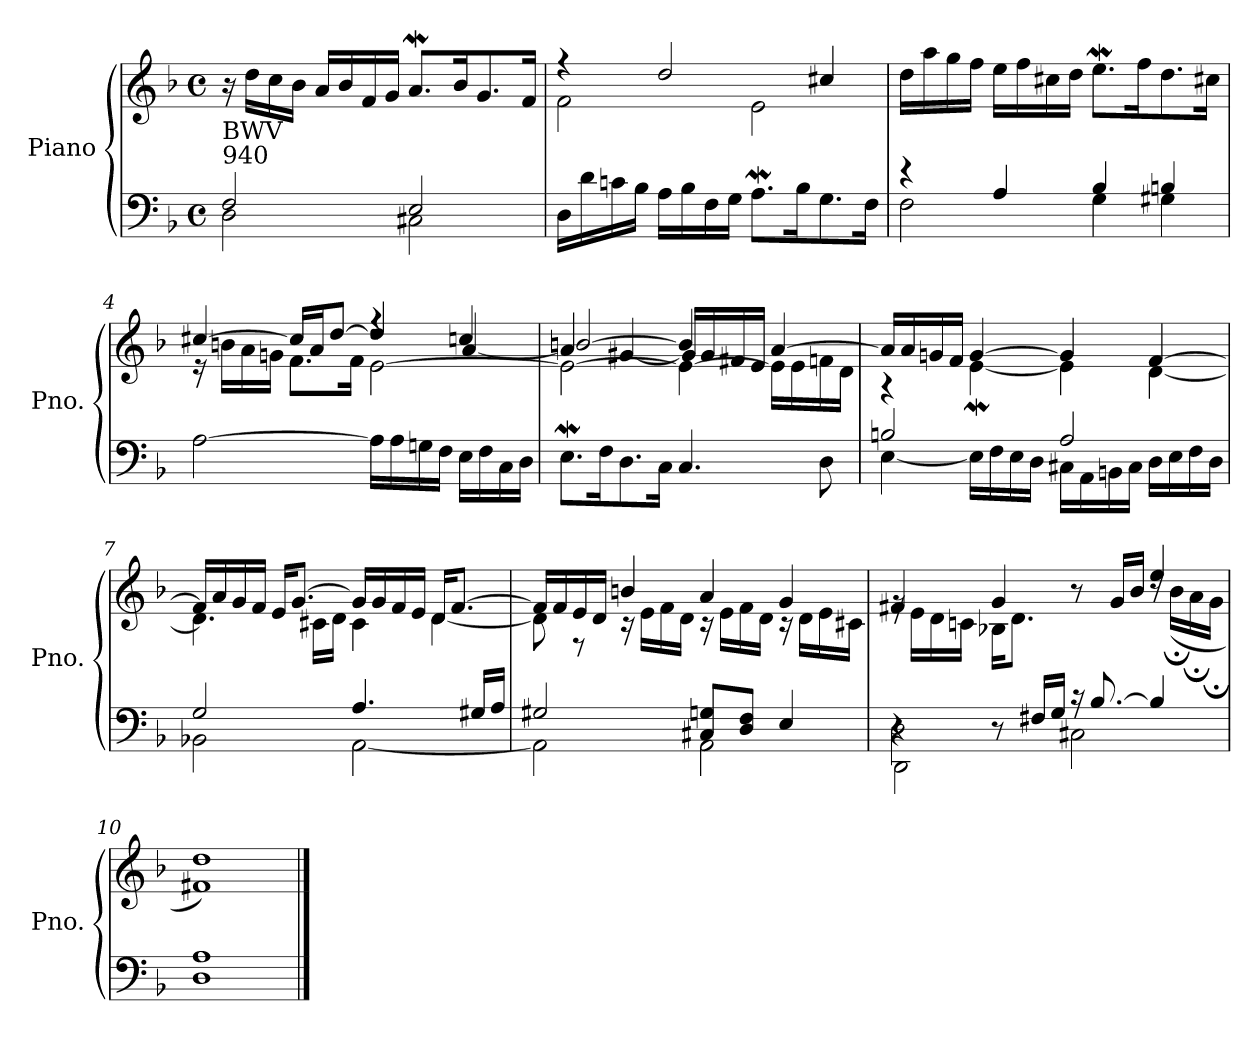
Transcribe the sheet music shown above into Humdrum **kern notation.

**kern	**kern
*part1	*part1
*staff2	*staff1
*I"Piano	*
*I'Pno.	*
*clefF4	*clefG2
*k[b-]	*k[b-]
*M4/4	*M4/4
*met(c)	*met(c)
=1	=1
*^	*
!	!	!LO:TX:b:t=BWV
!	!	!LO:TX:b:t=940
2F/	2D\	16r
.	.	16dd\LL
.	.	16cc\
.	.	16b-\JJ
.	.	16a/LL
.	.	16b-/
.	.	16f/
.	.	16g/JJ
2E/	2C#X\	8.aW/L
.	.	16b-/K
.	.	8.g/
.	.	16f/Jk
*v	*v	*
=2	=2
*	*^
16D\LL	4r	2f\
16d\	.	.
16cn\	.	.
16B-\JJ	.	.
16A\LL	2dd/	.
16B-\	.	.
16F\	.	.
16G\JJ	.	.
8.AW\L	.	2e\
16B-\K	.	.
8.G\	4cc#X/	.
16F\Jk	.	.
*	*v	*v
=3	=3
*^	*
4r	2F\	16dd\LL
.	.	16aa\
.	.	16gg\
.	.	16ff\JJ
4A/	.	16ee\LL
.	.	16ff\
.	.	16cc#X\
.	.	16dd\JJ
4B-/	4G\	8.eeW\L
.	.	16ff\K
4Bn/	4G#X\	8.dd\
.	.	16cc#X\Jk
*v	*v	*
!!LO:LB:g=z
=4	=4
*	*^
*	*	*^
[2A\	[4cc#X/	16r	2ryy
.	.	16bn\LL	.
.	.	16a\	.
.	.	16gn\JJ	.
.	16cc#/LL]	8.f\L	.
.	16a/J	.	.
.	[8dd/J	.	.
.	.	16f\Jk	.
16A\LL]	4dd/]	4rff	[2e\
16A\	.	.	.
16Gn\	.	.	.
16F\JJ	.	.	.
16E\LL	4ccn/	[4a/	.
16F\	.	.	.
16C\	.	.	.
16D\JJ	.	.	.
=5	=5	=5	=5
8.EW\L	2e\_	4a/]	[2bn/
16F\K	.	.	.
8.D\	.	[4g#X/	.
16C\Jk	.	.	.
4.C/	4b/]	16g#/LL]	4e\_
.	.	16g#/	.
.	.	16f#X/	.
.	.	16e/JJ	.
.	[4a/	4ryy	16e\LL]
.	.	.	16e\
8D\	.	.	16fn\
.	.	.	16d\JJ
*	*	*v	*v
!!LO:LB:g=z
=6	=6	=6
*^	*	*
2Bn/	[4E\	16a/LL]	4r
.	.	16a/	.
.	.	16gn/	.
.	.	16f/JJ	.
.	16E\LL]	[4g/	[4eW\
.	16F\	.	.
.	16E\	.	.
.	16D\JJ	.	.
2A/	16C#X\LL	4g/]	4e\]
.	16AA\	.	.
.	16BBn\	.	.
.	16C#\JJ	.	.
.	16D\LL	[4f/	[4d\
.	16E\	.	.
.	16F\	.	.
.	16D\JJ	.	.
=7	=7	=7	=7
2G/	2BB-X\	16f/LL]	4.d\]
.	.	16a/	.
.	.	16g/	.
.	.	16f/JJ	.
.	.	16e/KL	.
.	.	[8.g/J	.
.	.	.	16c#X\LL
.	.	.	16d\JJ
4.A/	[2AA\	16g/LL]	4c#\
.	.	16g/	.
.	.	16f/	.
.	.	16e/JJ	.
.	.	16d/KL	[4d\
.	.	[8.f/J	.
16G#X/LL	.	.	.
16A/JJ	.	.	.
!!LO:LB:g=z	!!
=8	=8	=8	=8
2G#X/	2AA\]	16f/LL]	8d\]
.	.	16f/	.
.	.	16e/	8r
.	.	16d/JJ	.
.	.	4bn/	16r
.	.	.	16e\LL
.	.	.	16f\
.	.	.	16d\JJ
8C#X/ 8Gn/L	2AA\	4a/	16r
.	.	.	16e\LL
8D/ 8F/J	.	.	16f\
.	.	.	16d\JJ
4E/	.	4g/	16r
.	.	.	16d\LL
.	.	.	16e\
.	.	.	16c#X\JJ
=9	=9	=9	=9
*	*^	*	*
4r	2D\	2DD\	4f#X/	16rg
.	.	.	.	16e\LL
.	.	.	.	16d\
.	.	.	.	16cn\JJ
8r	.	.	4g/	16B-X\KL
.	.	.	.	8.d\J
16F#X/LL	.	.	.	.
16G/JJ	.	.	.	.
16r	2C#X\	2ryy	8r	4ryy
[8.B-/	.	.	.	.
.	.	.	16g/LL	.
.	.	.	16b-/JJ	.
4B-/]	.	.	4ee/	16rdd
.	.	.	.	(<16b-;\LL
.	.	.	.	16a;\
.	.	.	.	16g;\JJ
*v	*v	*v	*	*
*	*v	*v
=10	=10
1D 1A	1f#i 1dd)
==	==
*-	*-
